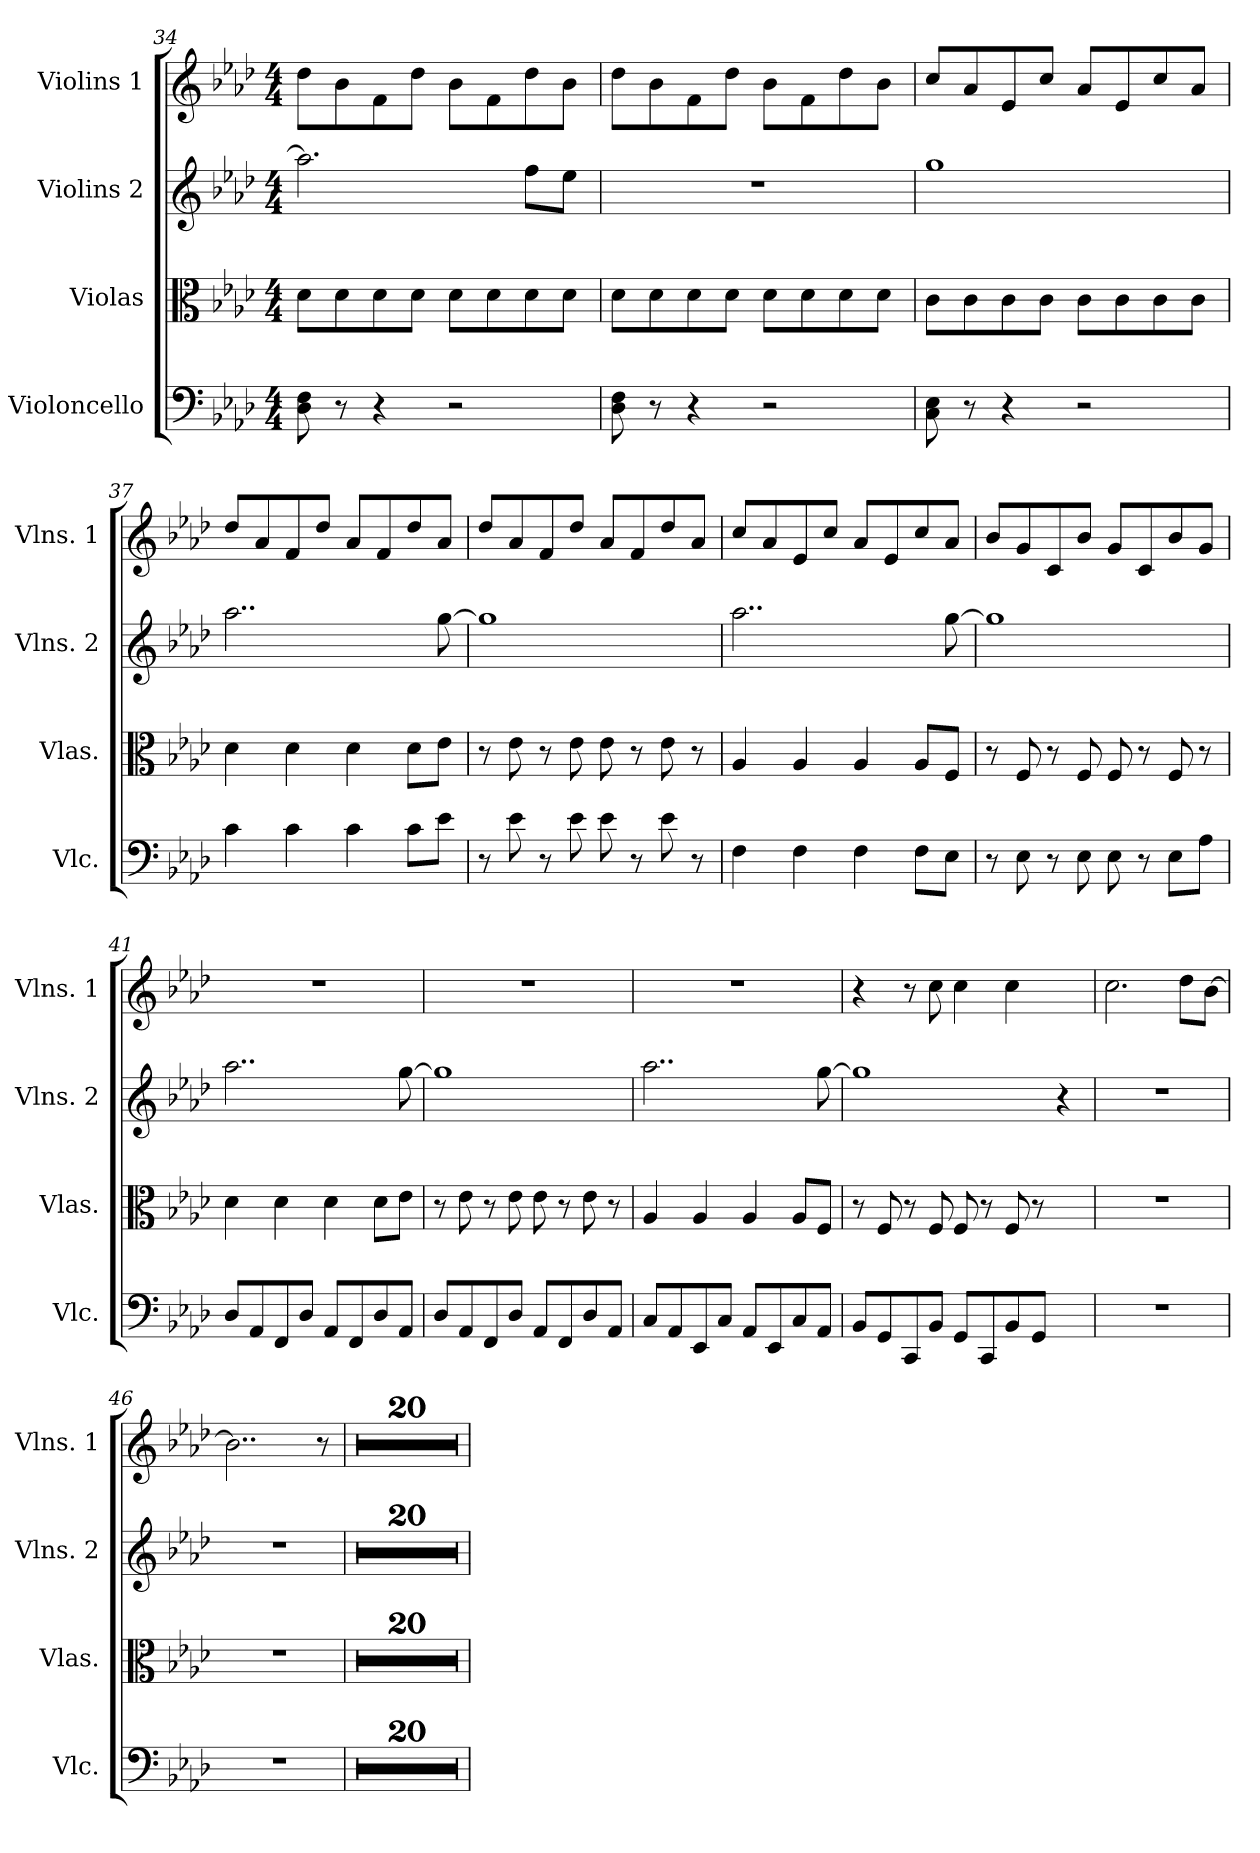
**kern	**kern	**kern	**kern
*part4	*part3	*part2	*part1
*staff4	*staff3	*staff2	*staff1
*I"Violoncello	*I"Violas	*I"Violins 2	*I"Violins 1
*I'Vlc.	*I'Vlas.	*I'Vlns. 2	*I'Vlns. 1
*clefF4	*clefC3	*clefG2	*clefG2
*k[b-e-a-d-]	*k[b-e-a-d-]	*k[b-e-a-d-]	*k[b-e-a-d-]
*A-:	*A-:	*A-:	*A-:
*M4/4	*M4/4	*M4/4	*M4/4
=34	=34	=34	=34
8D-\ 8F\	8d-\L	2.aa-\]	8dd-\L
8r	8d-\	.	8b-\
4r	8d-\	.	8f\
.	8d-\J	.	8dd-\J
2r	8d-\L	.	8b-\L
.	8d-\	.	8f\
.	8d-\	8ff\L	8dd-\
.	8d-\J	8ee-\J	8b-\J
=35	=35	=35	=35
8D-\ 8F\	8d-\L	1r	8dd-\L
8r	8d-\	.	8b-\
4r	8d-\	.	8f\
.	8d-\J	.	8dd-\J
2r	8d-\L	.	8b-\L
.	8d-\	.	8f\
.	8d-\	.	8dd-\
.	8d-\J	.	8b-\J
=36	=36	=36	=36
8C\ 8E-\	8c\L	1gg	8cc/L
8r	8c\	.	8a-/
4r	8c\	.	8e-/
.	8c\J	.	8cc/J
2r	8c\L	.	8a-/L
.	8c\	.	8e-/
.	8c\	.	8cc/
.	8c\J	.	8a-/J
!!LO:LB:g=z
=37	=37	=37	=37
4c\	4d-\	2..aa-\	8dd-/L
.	.	.	8a-/
4c\	4d-\	.	8f/
.	.	.	8dd-/J
4c\	4d-\	.	8a-/L
.	.	.	8f/
8c\L	8d-\L	.	8dd-/
8e-\J	8e-\J	[8gg\	8a-/J
=38	=38	=38	=38
8r	8r	1gg]	8dd-/L
8e-\	8e-\	.	8a-/
8r	8r	.	8f/
8e-\	8e-\	.	8dd-/J
8e-\	8e-\	.	8a-/L
8r	8r	.	8f/
8e-\	8e-\	.	8dd-/
8r	8r	.	8a-/J
=39	=39	=39	=39
4F\	4A-/	2..aa-\	8cc/L
.	.	.	8a-/
4F\	4A-/	.	8e-/
.	.	.	8cc/J
4F\	4A-/	.	8a-/L
.	.	.	8e-/
8F\L	8A-/L	.	8cc/
8E-\J	8F/J	[8gg\	8a-/J
=40	=40	=40	=40
8r	8r	1gg]	8b-/L
8E-\	8F/	.	8g/
8r	8r	.	8c/
8E-\	8F/	.	8b-/J
8E-\	8F/	.	8g/L
8r	8r	.	8c/
8E-\L	8F/	.	8b-/
8A-\J	8r	.	8g/J
!!LO:LB:g=z
=41	=41	=41	=41
8D-/L	4d-\	2..aa-\	1r
8AA-/	.	.	.
8FF/	4d-\	.	.
8D-/J	.	.	.
8AA-/L	4d-\	.	.
8FF/	.	.	.
8D-/	8d-\L	.	.
8AA-/J	8e-\J	[8gg\	.
=42	=42	=42	=42
8D-/L	8r	1gg]	1r
8AA-/	8e-\	.	.
8FF/	8r	.	.
8D-/J	8e-\	.	.
8AA-/L	8e-\	.	.
8FF/	8r	.	.
8D-/	8e-\	.	.
8AA-/J	8r	.	.
=43	=43	=43	=43
8C/L	4A-/	2..aa-\	1r
8AA-/	.	.	.
8EE-/	4A-/	.	.
8C/J	.	.	.
8AA-/L	4A-/	.	.
8EE-/	.	.	.
8C/	8A-/L	.	.
8AA-/J	8F/J	[8gg\	.
=44	=44	=44	=44
8BB-/L	8r	1gg]	4r
8GG/	8F/	.	.
8CC/	8r	.	8r
8BB-/J	8F/	.	8cc\
8GG/L	8F/	.	4cc\
8CC/	8r	.	.
8BB-/	8F/	.	4cc\
8GG/J	8r	.	.
4ryy	4ryy	4r	4ryy
=45	=45	=45	=45
1r	1r	1r	2.cc\
.	.	.	8dd-\L
.	.	.	[8b-\J
!!LO:PB:g=z
=46	=46	=46	=46
1r	1r	1r	2..b-\]
.	.	.	8r
=47	=47	=47	=47
1r	1r	1r	1r
=48	=48	=48	=48
1r	1r	1r	1r
=49	=49	=49	=49
1r	1r	1r	1r
=50	=50	=50	=50
1r	1r	1r	1r
=51	=51	=51	=51
1r	1r	1r	1r
=52	=52	=52	=52
1r	1r	1r	1r
=53	=53	=53	=53
1r	1r	1r	1r
=54	=54	=54	=54
1r	1r	1r	1r
=55	=55	=55	=55
1r	1r	1r	1r
=56	=56	=56	=56
1r	1r	1r	1r
=57	=57	=57	=57
1r	1r	1r	1r
=58	=58	=58	=58
1r	1r	1r	1r
=59	=59	=59	=59
1r	1r	1r	1r
=60	=60	=60	=60
1r	1r	1r	1r
=61	=61	=61	=61
1r	1r	1r	1r
=62	=62	=62	=62
1r	1r	1r	1r
!!LO:PB:g=z
=63	=63	=63	=63
1r	1r	1r	1r
!!LO:PB:g=z
=64	=64	=64	=64
1r	1r	1r	1r
=65	=65	=65	=65
1r	1r	1r	1r
=66	=66	=66	=66
1r	1r	1r	1r
=	=	=	=
*-	*-	*-	*-
